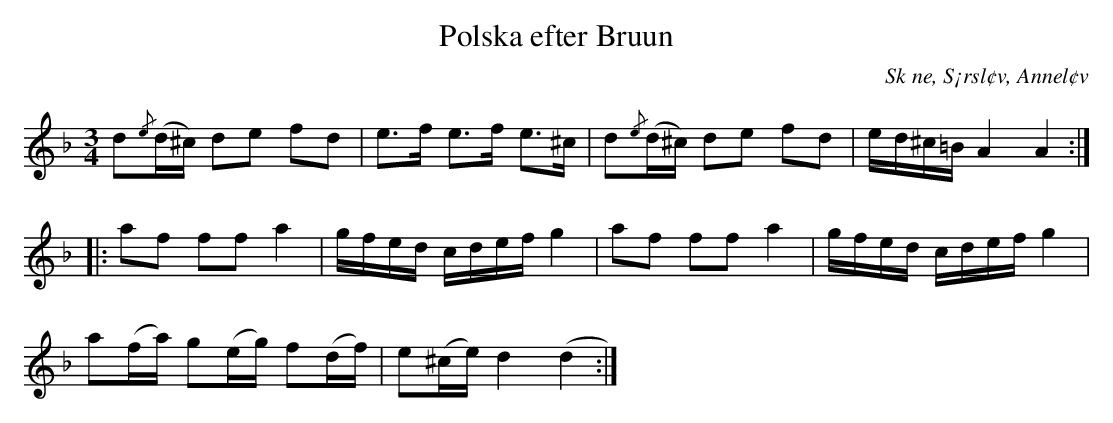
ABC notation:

X:1
T:Polska efter Bruun
O:Sk ne, S¡rsl¢v, Annel¢v
M:3/4
L:1/16
K:Dm
d2{/e}(d^c) d2e2 f2d2 | e2>f2 e2>f2 e2>^c2 | d2{/e}(d^c) d2e2 f2d2 | ed^c=B A4 A4 ::
a2f2 f2f2 a4 | gfed cdef g4 | a2f2 f2f2 a4 | gfed cdef g4 |
a2(fa) g2(eg) f2(df) | e2(^ce) d4 (d4 :|
